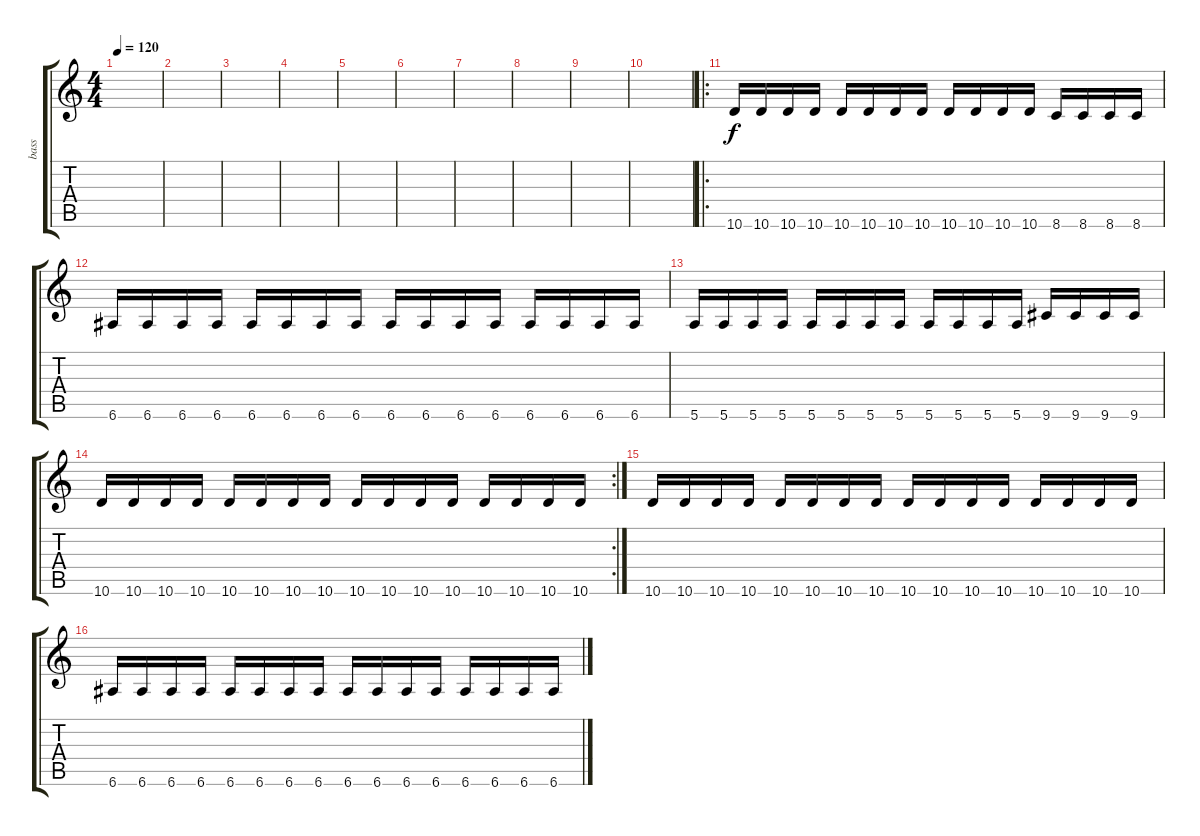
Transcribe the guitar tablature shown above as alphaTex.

\track ("bass" "bass") {instrument slapbass1}
\staff {score tabs}
\tuning (E4 B3 G3 D3 A2 E2) {hide}
\ts (4 4)
\tempo 120
\clef g2
\ks c
|
|
|
|
|
|
|
|
|
|
\ro
10.6.16 10.6.16 10.6.16 10.6.16 10.6.16 10.6.16 10.6.16 10.6.16 10.6.16 10.6.16 10.6.16 10.6.16 8.6.16 8.6.16 8.6.16 8.6.16 |
6.6.16 6.6.16 6.6.16 6.6.16 6.6.16 6.6.16 6.6.16 6.6.16 6.6.16 6.6.16 6.6.16 6.6.16 6.6.16 6.6.16 6.6.16 6.6.16 |
5.6.16 5.6.16 5.6.16 5.6.16 5.6.16 5.6.16 5.6.16 5.6.16 5.6.16 5.6.16 5.6.16 5.6.16 9.6.16 9.6.16 9.6.16 9.6.16 |
\rc 2
10.6.16 10.6.16 10.6.16 10.6.16 10.6.16 10.6.16 10.6.16 10.6.16 10.6.16 10.6.16 10.6.16 10.6.16 10.6.16 10.6.16 10.6.16 10.6.16 |
10.6.16 10.6.16 10.6.16 10.6.16 10.6.16 10.6.16 10.6.16 10.6.16 10.6.16 10.6.16 10.6.16 10.6.16 10.6.16 10.6.16 10.6.16 10.6.16 |
6.6.16 6.6.16 6.6.16 6.6.16 6.6.16 6.6.16 6.6.16 6.6.16 6.6.16 6.6.16 6.6.16 6.6.16 6.6.16 6.6.16 6.6.16 6.6.16
